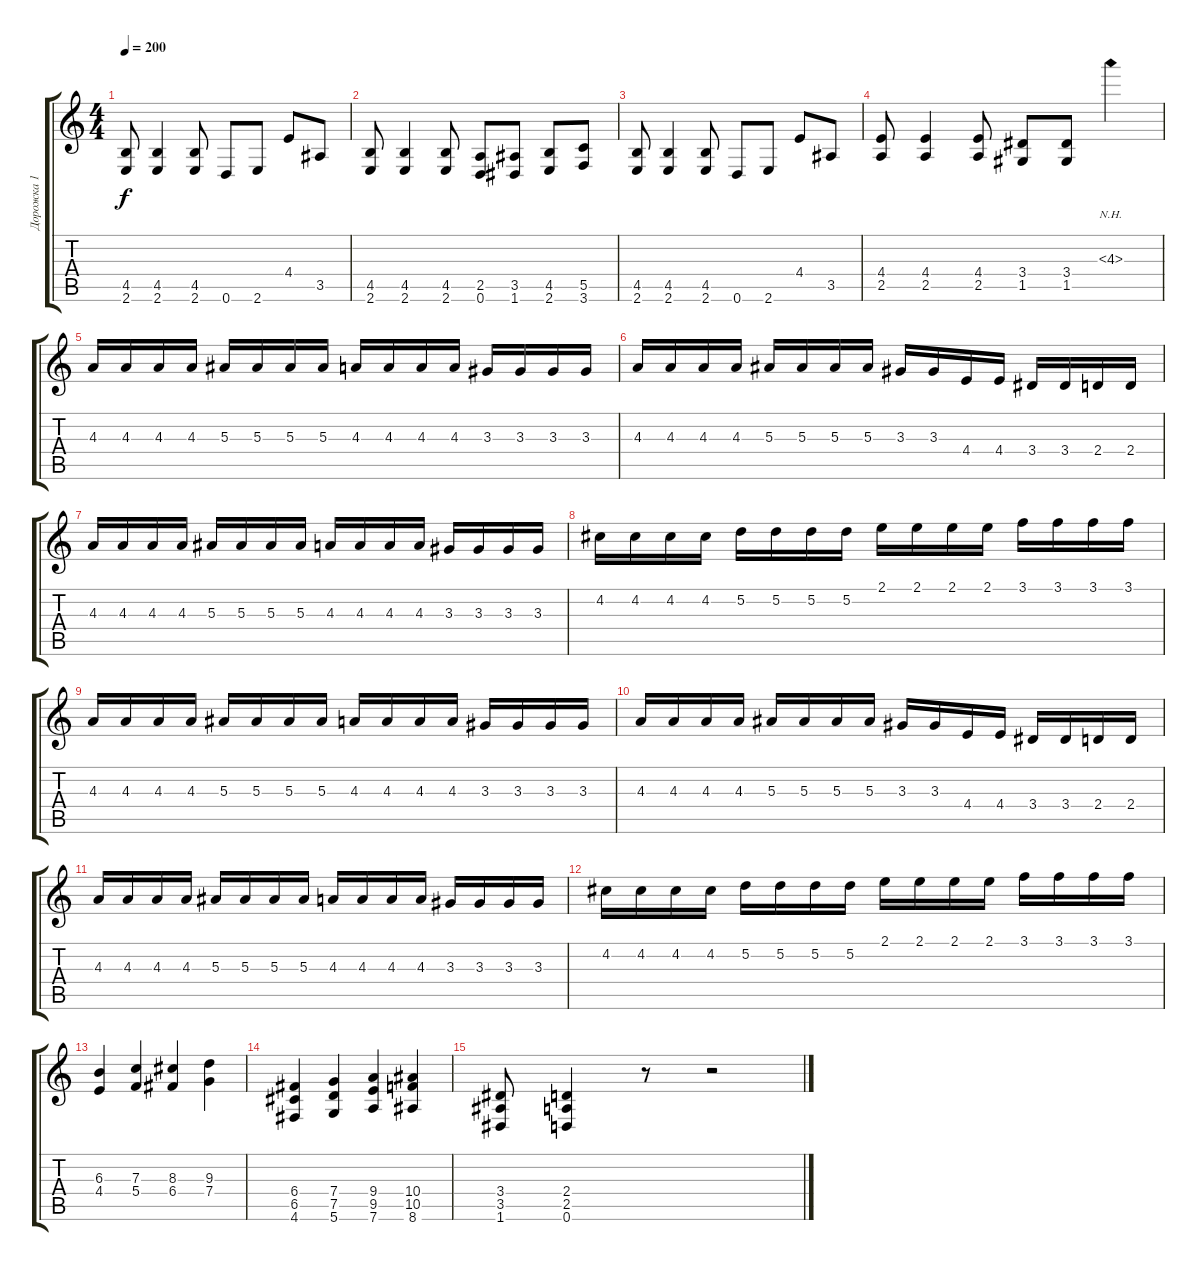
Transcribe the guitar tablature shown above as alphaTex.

\track ("Дорожка 1" "Дорожка 1") {instrument distortionguitar}
\staff {score tabs}
\tuning (D4 A3 F3 C3 G2 D2) {hide}
\ts (4 4)
\tempo 200
\clef g2
\ks c
(4.5 2.6).8{dy f} (4.5 2.6).4 (4.5 2.6).8 0.6.8 2.6.8 4.4.8 3.5.8 |
(4.5 2.6).8 (4.5 2.6).4 (4.5 2.6).8 (2.5 0.6).8 (3.5 1.6).8 (4.5 2.6).8 (5.5 3.6).8 |
(4.5 2.6).8 (4.5 2.6).4 (4.5 2.6).8 0.6.8 2.6.8 4.4.8 3.5.8 |
(4.4 2.5).8 (4.4 2.5).4 (4.4 2.5).8 (3.4 1.5).8 (3.4 1.5).8 4.3{nh}.4 |
4.3.16 4.3.16 4.3.16 4.3.16 5.3.16 5.3.16 5.3.16 5.3.16 4.3.16 4.3.16 4.3.16 4.3.16 3.3.16 3.3.16 3.3.16 3.3.16 |
4.3.16 4.3.16 4.3.16 4.3.16 5.3.16 5.3.16 5.3.16 5.3.16 3.3.16 3.3.16 4.4.16 4.4.16 3.4.16 3.4.16 2.4.16 2.4.16 |
4.3.16 4.3.16 4.3.16 4.3.16 5.3.16 5.3.16 5.3.16 5.3.16 4.3.16 4.3.16 4.3.16 4.3.16 3.3.16 3.3.16 3.3.16 3.3.16 |
4.2.16 4.2.16 4.2.16 4.2.16 5.2.16 5.2.16 5.2.16 5.2.16 2.1.16 2.1.16 2.1.16 2.1.16 3.1.16 3.1.16 3.1.16 3.1.16 |
4.3.16 4.3.16 4.3.16 4.3.16 5.3.16 5.3.16 5.3.16 5.3.16 4.3.16 4.3.16 4.3.16 4.3.16 3.3.16 3.3.16 3.3.16 3.3.16 |
4.3.16 4.3.16 4.3.16 4.3.16 5.3.16 5.3.16 5.3.16 5.3.16 3.3.16 3.3.16 4.4.16 4.4.16 3.4.16 3.4.16 2.4.16 2.4.16 |
4.3.16 4.3.16 4.3.16 4.3.16 5.3.16 5.3.16 5.3.16 5.3.16 4.3.16 4.3.16 4.3.16 4.3.16 3.3.16 3.3.16 3.3.16 3.3.16 |
4.2.16 4.2.16 4.2.16 4.2.16 5.2.16 5.2.16 5.2.16 5.2.16 2.1.16 2.1.16 2.1.16 2.1.16 3.1.16 3.1.16 3.1.16 3.1.16 |
(6.3 4.4).4 (7.3 5.4).4 (8.3 6.4).4 (9.3 7.4).4 |
(6.4 6.5 4.6).4 (7.4 7.5 5.6).4 (9.4 9.5 7.6).4 (10.4 10.5 8.6).4 |
(3.4 3.5 1.6).8 (2.4 2.5 0.6).4 r.8 r.2
